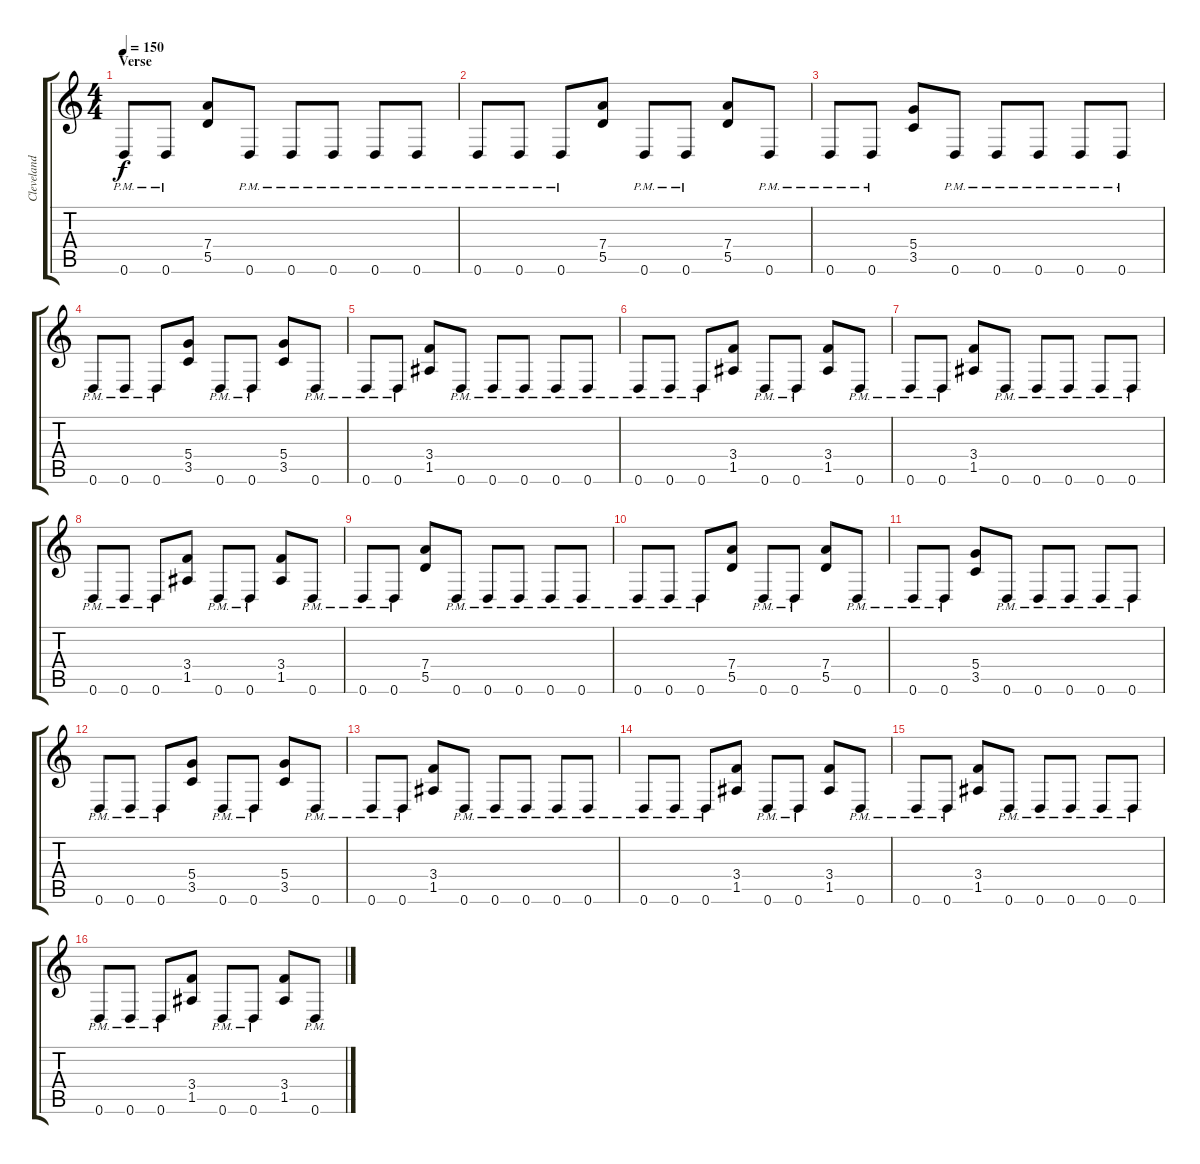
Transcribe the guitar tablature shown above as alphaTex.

\track ("Cleveland Stever" "Cleveland ") {instrument acousticguitarsteel}
\staff {score tabs}
\tuning (E4 B3 G3 D3 A2 D2) {hide}
\ts (4 4)
\section ("" "Verse")
\tempo 150
\clef g2
\ks c
0.6{pm}.8{dy f} 0.6{pm}.8 (7.4 5.5).8 0.6{pm}.8 0.6{pm}.8 0.6{pm}.8 0.6{pm}.8 0.6{pm}.8 |
0.6{pm}.8 0.6{pm}.8 0.6{pm}.8 (7.4 5.5).8 0.6{pm}.8 0.6{pm}.8 (7.4 5.5).8 0.6{pm}.8 |
0.6{pm}.8 0.6{pm}.8 (5.4 3.5).8 0.6{pm}.8 0.6{pm}.8 0.6{pm}.8 0.6{pm}.8 0.6{pm}.8 |
0.6{pm}.8 0.6{pm}.8 0.6{pm}.8 (5.4 3.5).8 0.6{pm}.8 0.6{pm}.8 (5.4 3.5).8 0.6{pm}.8 |
0.6{pm}.8 0.6{pm}.8 (3.4 1.5).8 0.6{pm}.8 0.6{pm}.8 0.6{pm}.8 0.6{pm}.8 0.6{pm}.8 |
0.6{pm}.8 0.6{pm}.8 0.6{pm}.8 (3.4 1.5).8 0.6{pm}.8 0.6{pm}.8 (3.4 1.5).8 0.6{pm}.8 |
0.6{pm}.8 0.6{pm}.8 (3.4 1.5).8 0.6{pm}.8 0.6{pm}.8 0.6{pm}.8 0.6{pm}.8 0.6{pm}.8 |
0.6{pm}.8 0.6{pm}.8 0.6{pm}.8 (3.4 1.5).8 0.6{pm}.8 0.6{pm}.8 (3.4 1.5).8 0.6{pm}.8 |
0.6{pm}.8 0.6{pm}.8 (7.4 5.5).8 0.6{pm}.8 0.6{pm}.8 0.6{pm}.8 0.6{pm}.8 0.6{pm}.8 |
0.6{pm}.8 0.6{pm}.8 0.6{pm}.8 (7.4 5.5).8 0.6{pm}.8 0.6{pm}.8 (7.4 5.5).8 0.6{pm}.8 |
0.6{pm}.8 0.6{pm}.8 (5.4 3.5).8 0.6{pm}.8 0.6{pm}.8 0.6{pm}.8 0.6{pm}.8 0.6{pm}.8 |
0.6{pm}.8 0.6{pm}.8 0.6{pm}.8 (5.4 3.5).8 0.6{pm}.8 0.6{pm}.8 (5.4 3.5).8 0.6{pm}.8 |
0.6{pm}.8 0.6{pm}.8 (3.4 1.5).8 0.6{pm}.8 0.6{pm}.8 0.6{pm}.8 0.6{pm}.8 0.6{pm}.8 |
0.6{pm}.8 0.6{pm}.8 0.6{pm}.8 (3.4 1.5).8 0.6{pm}.8 0.6{pm}.8 (3.4 1.5).8 0.6{pm}.8 |
0.6{pm}.8 0.6{pm}.8 (3.4 1.5).8 0.6{pm}.8 0.6{pm}.8 0.6{pm}.8 0.6{pm}.8 0.6{pm}.8 |
0.6{pm}.8 0.6{pm}.8 0.6{pm}.8 (3.4 1.5).8 0.6{pm}.8 0.6{pm}.8 (3.4 1.5).8 0.6{pm}.8
